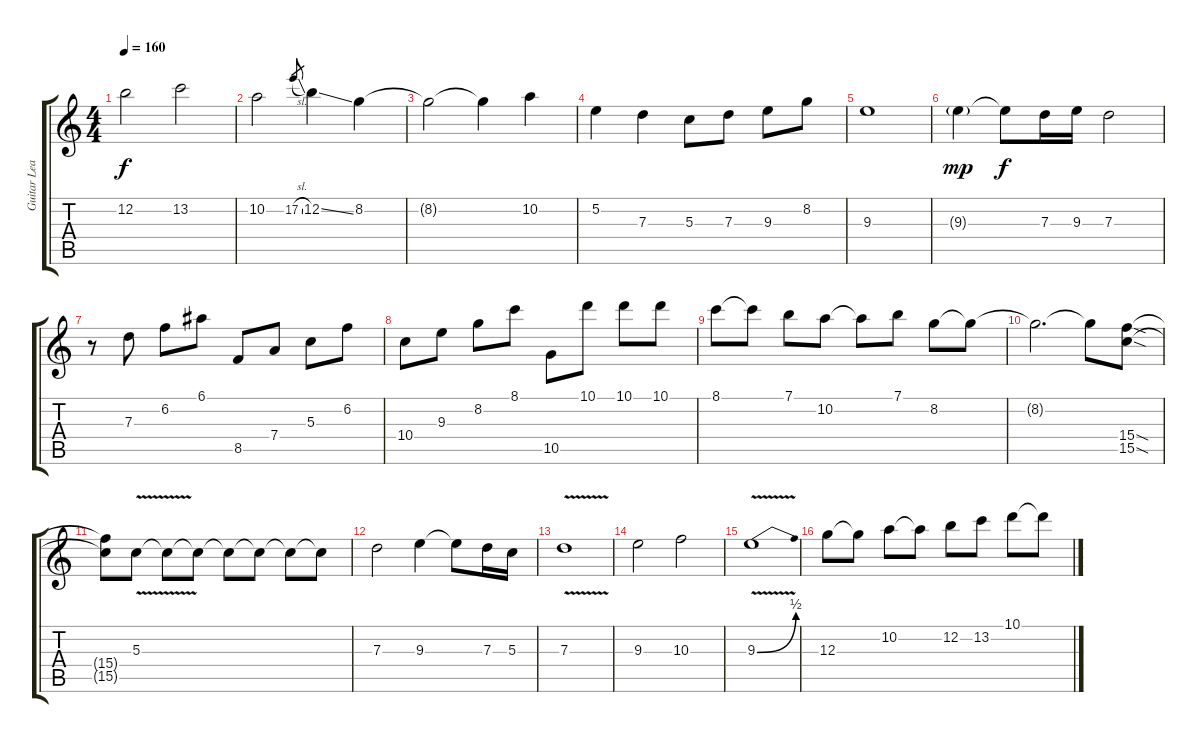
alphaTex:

\track ("Guitar Lead" "Guitar Lea") {instrument distortionguitar}
\staff {score tabs}
\tuning (E4 B3 G3 D3 A2 E2) {hide}
\ts (4 4)
\tempo 160
\clef g2
\ks c
12.2.2{dy f} 13.2.2 |
10.2.2 17.2{sl}.8{gr} 12.2{ss}.4 8.2.4 |
8.2{t}.2 8.2{t}.4 10.2.4 |
5.2.4 7.3.4 5.3.8 7.3.8 9.3.8 8.2.8 |
9.3.1 |
9.3{g}.4{dy mp} 9.3{t}.8{dy f} 7.3.16 9.3.16 7.3.2 |
r.8 7.3.8 6.2.8 6.1.8 8.5.8 7.4.8 5.3.8 6.2.8 |
10.4.8 9.3.8 8.2.8 8.1.8 10.5.8 10.1.8 10.1.8 10.1.8 |
8.1.8 8.1{t}.8 7.1.8 10.2.8 10.2{t}.8 7.1.8 8.2.8 8.2{t}.8 |
8.2{t}.2{d} 8.2{t}.8 (15.4{sod} 15.5{sod}).8 |
(15.4{t} 15.5{t}).8 5.3{v}.8 5.3{t}.8 5.3{t}.8 5.3{t}.8 5.3{t}.8 5.3{t}.8 5.3{t}.8 |
7.3.2 9.3.4 9.3{t}.8 7.3.16 5.3.16 |
7.3{v}.1 |
9.3.2 10.3.2 |
9.3{be (bend 0 0 60 2) v}.1 |
12.3.8 12.3{t}.8 10.2.8 10.2{t}.8 12.2.8 13.2.8 10.1.8 10.1{t}.8
